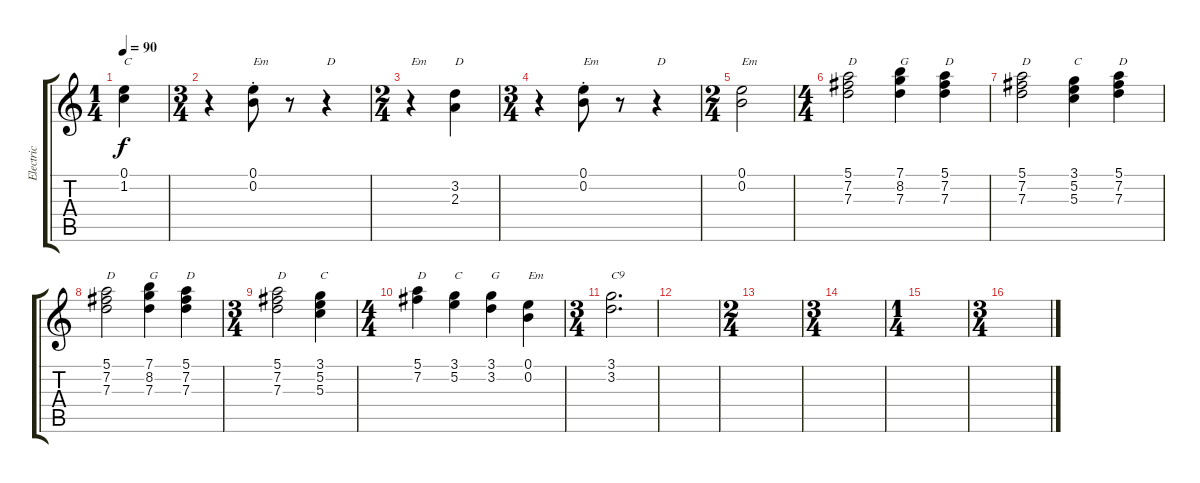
\track ("Electric" "Electric") {instrument overdrivenguitar}
\staff {score tabs}
\tuning (E4 B3 G3 D3 A2 E2) {hide}
\ts (1 4)
\tempo 90
\clef g2
\ks c
(0.1 1.2).4{txt "C" dy f} |
\ts (3 4)
r.4 (0.1{st} 0.2{st}).8{txt "Em"} r.8 r.4{txt "D"} |
\ts (2 4)
r.4{txt "Em"} (3.2 2.3).4{txt "D"} |
\ts (3 4)
r.4 (0.1{st} 0.2{st}).8{txt "Em"} r.8 r.4{txt "D"} |
\ts (2 4)
(0.1 0.2).2{txt "Em"} |
\ts (4 4)
(5.1 7.2 7.3).2{txt "D"} (7.1 8.2 7.3).4{txt "G"} (5.1 7.2 7.3).4{txt "D"} |
(5.1 7.2 7.3).2{txt "D"} (3.1 5.2 5.3).4{txt "C"} (5.1 7.2 7.3).4{txt "D"} |
(5.1 7.2 7.3).2{txt "D"} (7.1 8.2 7.3).4{txt "G"} (5.1 7.2 7.3).4{txt "D"} |
\ts (3 4)
(5.1 7.2 7.3).2{txt "D"} (3.1 5.2 5.3).4{txt "C"} |
\ts (4 4)
(5.1 7.2).4{txt "D"} (3.1 5.2).4{txt "C"} (3.1 3.2).4{txt "G"} (0.1 0.2).4{txt "Em"} |
\ts (3 4)
(3.1 3.2).2{d txt "C9"} |
|
\ts (2 4)
|
\ts (3 4)
|
\ts (1 4)
|
\ts (3 4)
